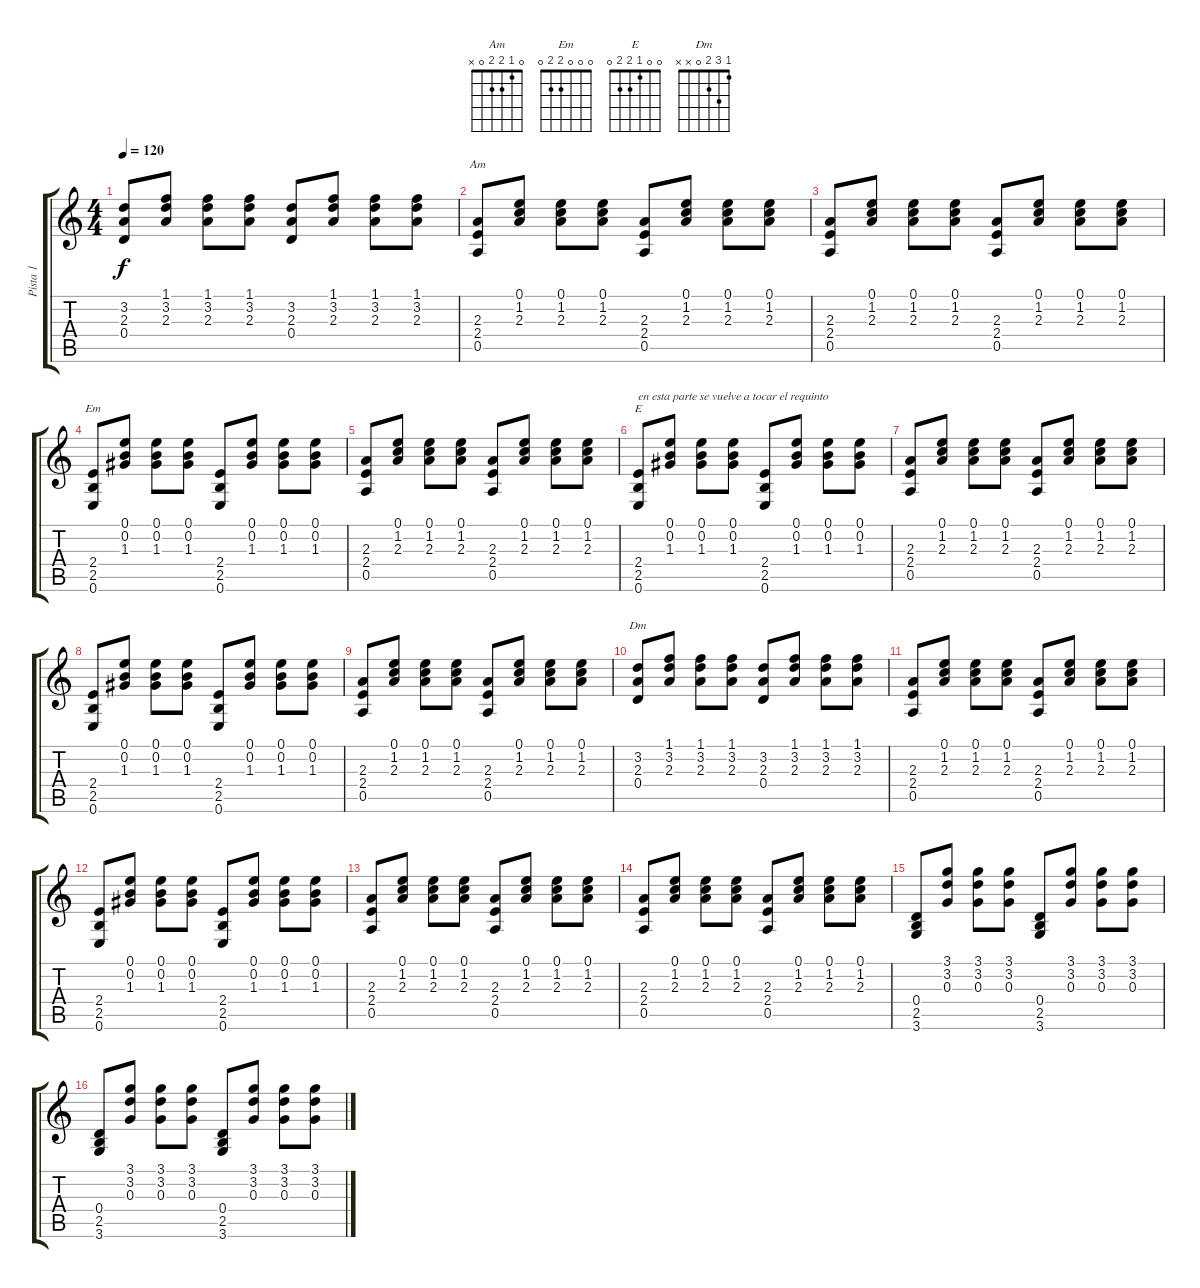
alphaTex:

\track ("Pista 1" "Pista 1") {instrument acousticguitarnylon}
\staff {score tabs}
\tuning (E4 B3 G3 D3 A2 E2) {hide}
\chord ("Am" 0 1 2 2 0 x)
\chord ("Em" 0 0 0 2 2 0)
\chord ("E" 0 0 1 2 2 0)
\chord ("Dm" 1 3 2 0 x x)
\ts (4 4)
\tempo 120
\clef g2
\ks c
(3.2 2.3 0.4).8{dy f} (1.1 3.2 2.3).8 (1.1 3.2 2.3).8 (1.1 3.2 2.3).8 (3.2 2.3 0.4).8 (1.1 3.2 2.3).8 (1.1 3.2 2.3).8 (1.1 3.2 2.3).8 |
(2.3 2.4 0.5).8{ch "Am"} (0.1 1.2 2.3).8 (0.1 1.2 2.3).8 (0.1 1.2 2.3).8 (2.3 2.4 0.5).8 (0.1 1.2 2.3).8 (0.1 1.2 2.3).8 (0.1 1.2 2.3).8 |
(2.3 2.4 0.5).8 (0.1 1.2 2.3).8 (0.1 1.2 2.3).8 (0.1 1.2 2.3).8 (2.3 2.4 0.5).8 (0.1 1.2 2.3).8 (0.1 1.2 2.3).8 (0.1 1.2 2.3).8 |
(2.4 2.5 0.6).8{ch "Em"} (0.1 0.2 1.3).8 (0.1 0.2 1.3).8 (0.1 0.2 1.3).8 (2.4 2.5 0.6).8 (0.1 0.2 1.3).8 (0.1 0.2 1.3).8 (0.1 0.2 1.3).8 |
(2.3 2.4 0.5).8 (0.1 1.2 2.3).8 (0.1 1.2 2.3).8 (0.1 1.2 2.3).8 (2.3 2.4 0.5).8 (0.1 1.2 2.3).8 (0.1 1.2 2.3).8 (0.1 1.2 2.3).8 |
(2.4 2.5 0.6).8{ch "E" txt "en esta parte se vuelve a tocar el requinto "} (0.1 0.2 1.3).8 (0.1 0.2 1.3).8 (0.1 0.2 1.3).8 (2.4 2.5 0.6).8 (0.1 0.2 1.3).8 (0.1 0.2 1.3).8 (0.1 0.2 1.3).8 |
(2.3 2.4 0.5).8 (0.1 1.2 2.3).8 (0.1 1.2 2.3).8 (0.1 1.2 2.3).8 (2.3 2.4 0.5).8 (0.1 1.2 2.3).8 (0.1 1.2 2.3).8 (0.1 1.2 2.3).8 |
(2.4 2.5 0.6).8 (0.1 0.2 1.3).8 (0.1 0.2 1.3).8 (0.1 0.2 1.3).8 (2.4 2.5 0.6).8 (0.1 0.2 1.3).8 (0.1 0.2 1.3).8 (0.1 0.2 1.3).8 |
(2.3 2.4 0.5).8 (0.1 1.2 2.3).8 (0.1 1.2 2.3).8 (0.1 1.2 2.3).8 (2.3 2.4 0.5).8 (0.1 1.2 2.3).8 (0.1 1.2 2.3).8 (0.1 1.2 2.3).8 |
(3.2 2.3 0.4).8{ch "Dm"} (1.1 3.2 2.3).8 (1.1 3.2 2.3).8 (1.1 3.2 2.3).8 (3.2 2.3 0.4).8 (1.1 3.2 2.3).8 (1.1 3.2 2.3).8 (1.1 3.2 2.3).8 |
(2.3 2.4 0.5).8 (0.1 1.2 2.3).8 (0.1 1.2 2.3).8 (0.1 1.2 2.3).8 (2.3 2.4 0.5).8 (0.1 1.2 2.3).8 (0.1 1.2 2.3).8 (0.1 1.2 2.3).8 |
(2.4 2.5 0.6).8 (0.1 0.2 1.3).8 (0.1 0.2 1.3).8 (0.1 0.2 1.3).8 (2.4 2.5 0.6).8 (0.1 0.2 1.3).8 (0.1 0.2 1.3).8 (0.1 0.2 1.3).8 |
(2.3 2.4 0.5).8 (0.1 1.2 2.3).8 (0.1 1.2 2.3).8 (0.1 1.2 2.3).8 (2.3 2.4 0.5).8 (0.1 1.2 2.3).8 (0.1 1.2 2.3).8 (0.1 1.2 2.3).8 |
(2.3 2.4 0.5).8 (0.1 1.2 2.3).8 (0.1 1.2 2.3).8 (0.1 1.2 2.3).8 (2.3 2.4 0.5).8 (0.1 1.2 2.3).8 (0.1 1.2 2.3).8 (0.1 1.2 2.3).8 |
(0.4 2.5 3.6).8 (3.1 3.2 0.3).8 (3.1 3.2 0.3).8 (3.1 3.2 0.3).8 (0.4 2.5 3.6).8 (3.1 3.2 0.3).8 (3.1 3.2 0.3).8 (3.1 3.2 0.3).8 |
(0.4 2.5 3.6).8 (3.1 3.2 0.3).8 (3.1 3.2 0.3).8 (3.1 3.2 0.3).8 (0.4 2.5 3.6).8 (3.1 3.2 0.3).8 (3.1 3.2 0.3).8 (3.1 3.2 0.3).8
